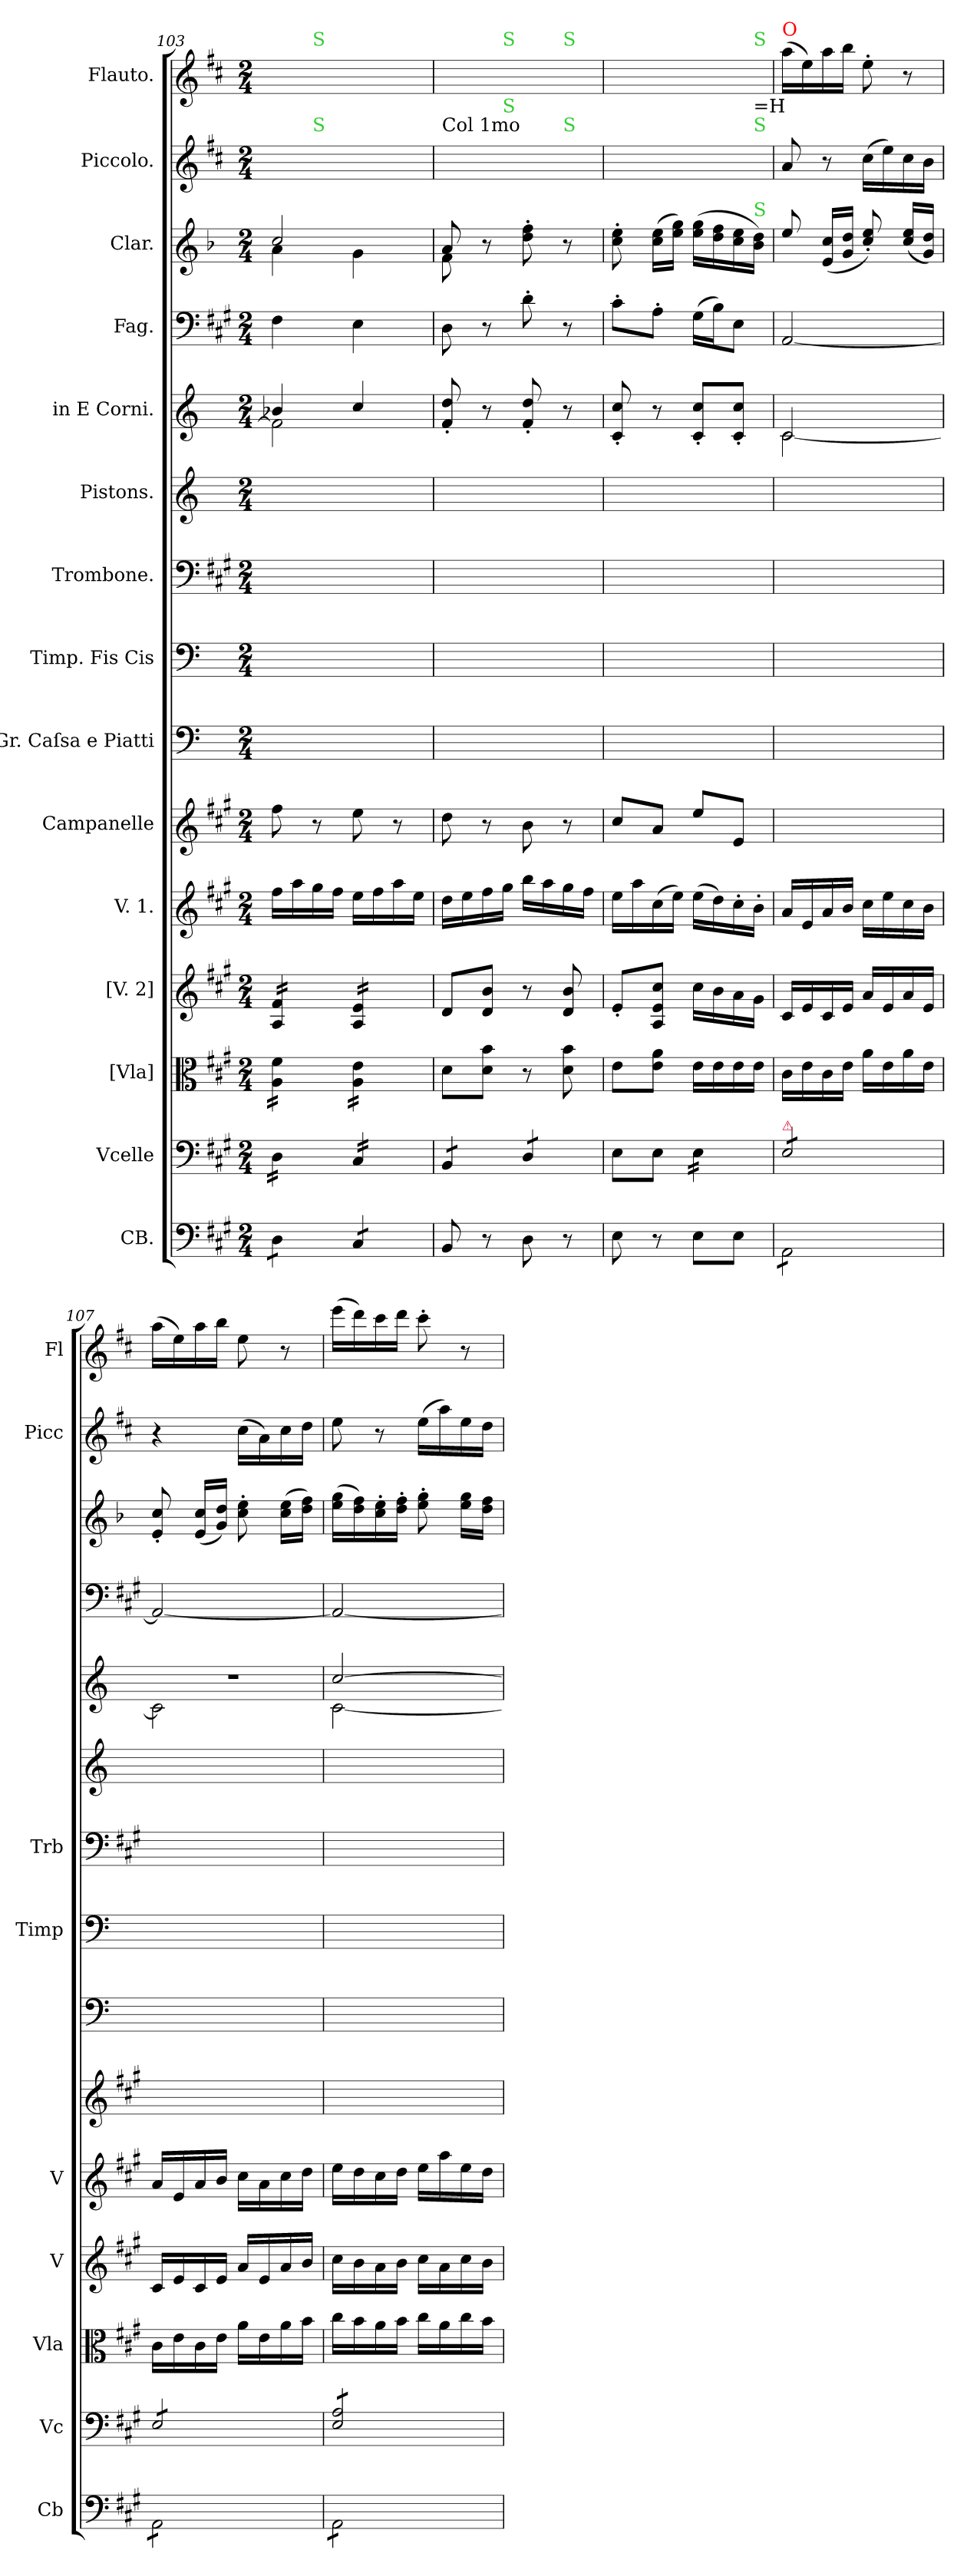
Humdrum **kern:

**kern	**kern	**kern	**kern	**kern	**kern	**kern	**kern	**kern	**kern	**kern	**kern	**kern	**kern	**kern
*part15	*part14	*part13	*part12	*part11	*part10	*part9	*part8	*part7	*part6	*part5	*part4	*part3	*part2	*part1
*staff15	*staff14	*staff13	*staff12	*staff11	*staff10	*staff9	*staff8	*staff7	*staff6	*staff5	*staff4	*staff3	*staff2	*staff1
*I"CB.	*I"Vcelle	*I"[Vla]	*I"[V. 2]	*I"V. 1.	*I"Campanelle	*I"Gr. Caſsa e Piatti	*I"Timp. Fis Cis	*I"Trombone.	*I"Pistons.	*I"in E Corni.	*I"Fag.	*I"Clar.	*I"Piccolo.	*I"Flauto.
*I'Cb	*I'Vc	*I'Vla	*I'V	*I'V	*	*	*I'Timp	*I'Trb	*	*	*	*	*I'Picc	*I'Fl
*clefF4	*clefF4	*clefC3	*clefG2	*clefG2	*clefG2	*clefF4	*clefF4	*clefF4	*clefG2	*clefG2	*clefF4	*clefG2	*clefG2	*clefG2
*	*	*	*	*	*	*	*	*	*ITrd-1c-2	*ITrd5c8	*	*ITrd2c3	*	*
*k[f#c#g#]	*k[f#c#g#]	*k[f#c#g#]	*k[f#c#g#]	*k[f#c#g#]	*k[f#c#g#]	*k[]	*k[]	*k[f#c#g#]	*k[f#c#]	*k[f#c#g#d#]	*k[f#c#g#]	*k[f#c#]	*k[f#c#]	*k[f#c#]
*M2/4	*M2/4	*M2/4	*M2/4	*M2/4	*M2/4	*M2/4	*M2/4	*M2/4	*M2/4	*M2/4	*M2/4	*M2/4	*M2/4	*M2/4
=103	=103	=103	=103	=103	=103	=103	=103	=103	=103	=103	=103	=103	=103	=103
*	*	*	*	*	*	*	*	*	*	*^	*	*^	*	*
*tremolo	*	*	*	*	*	*	*	*	*	*	*	*	*	*	*	*
*	*tremolo	*	*	*	*	*	*	*	*	*	*	*	*	*	*	*
*	*	*tremolo	*	*	*	*	*	*	*	*	*	*	*	*	*	*
*	*	*	*tremolo	*	*	*	*	*	*	*	*	*	*	*	*	*
8D\L	16D\LL	16A\ 16f#\LL	16A/ 16f#/LL	16ff#\LL	8ff#\	2ryy	2ryy	2ryy	2ryy	4dn/	2A\]	4F#\	2a/	4f#\	16ff#\LLyy	16ff#\LLyy
.	16D\	16A\ 16f#\	16A/ 16f#/	16aa\	.	.	.	.	.	.	.	.	.	.	16aa\yy	16aa\yy
!	!	!	!	!	!	!	!	!	!	!	!	!	!	!	!	!LO:TX:a:color=limegreen:t=S
!	!	!	!	!	!	!	!	!	!	!	!	!	!	!	!LO:TX:a:color=limegreen:t=S	!
8D\J	16D\	16A\ 16f#\	16A/ 16f#/	16gg#\	8r	.	.	.	.	.	.	.	.	.	16gg\yy	16gg\yy
.	16D\JJ	16A\ 16f#\JJ	16A/ 16f#/JJ	16ff#\JJ	.	.	.	.	.	.	.	.	.	.	16ff#\JJyy	16ff#\JJyy
8C#/L	16C#/LL	16A\ 16e\LL	16A/ 16e/LL	16ee\LL	8ee\	.	.	.	.	4e/	.	4E\	.	4e\	8ee'\Lyy	16ee\LLyy
.	16C#/	16A\ 16e\	16A/ 16e/	16ff#\	.	.	.	.	.	.	.	.	.	.	.	16ff#\yy
8C#/J	16C#/	16A\ 16e\	16A/ 16e/	16aa\	8r	.	.	.	.	.	.	.	.	.	8aa'\Jyy	16aa\yy
*Xtremolo	*	*	*	*	*	*	*	*	*	*	*	*	*	*	*	*
.	16C#/JJ	16A\ 16e\JJ	16A/ 16e/JJ	16ee\JJ	.	.	.	.	.	.	.	.	.	.	.	16ee\JJyy
*	*	*	*Xtremolo	*	*	*	*	*	*	*	*	*	*	*	*	*
*	*	*Xtremolo	*	*	*	*	*	*	*	*	*	*	*	*	*	*
*	*	*	*	*	*	*	*	*	*	*v	*v	*	*	*	*	*
=104	=104	=104	=104	=104	=104	=104	=104	=104	=104	=104	=104	=104	=104	=104	=104
!	!	!	!	!	!	!	!	!	!	!	!	!	!	!LO:TX:a:t=Col 1mo	!
8BB/	8BB/L	8d\L	8d/L	16dd\LL	8dd\	2ryy	2ryy	2ryy	2ryy	8A'/ 8f#'/	8D\	8f#/	8d\	16dd\LLyy	16dd\LLyy
.	.	.	.	16ee\	.	.	.	.	.	.	.	.	.	16ee\yy	16ee\yy
8r	8BB/J	8d\ 8b\J	8d/ 8b/J	16ff#\	8r	.	.	.	.	8r	8r	8r	8ryy	16ff#\yy	16ff#\yy
!	!	!	!	!	!	!	!	!	!	!	!	!	!	!	!LO:TX:a:color=limegreen:t=S
!	!	!	!	!	!	!	!	!	!	!	!	!	!	!LO:TX:a:color=limegreen:t=S	!
.	.	.	.	16gg#\JJ	.	.	.	.	.	.	.	.	.	16gg\JJyy	16gg\JJyy
8D\	8D/L	8r	8r	16bb\LL	8b\	.	.	.	.	8A'/ 8f#'/	8d'\	8b'\ 8dd'\	4ryy	16bb\LLyy	16bb\LLyy
.	.	.	.	16aa\	.	.	.	.	.	.	.	.	.	16aa\yy	16aa\yy
!	!	!	!	!	!	!	!	!	!	!	!	!	!	!	!LO:TX:a:color=limegreen:t=S
!	!	!	!	!	!	!	!	!	!	!	!	!	!	!LO:TX:a:color=limegreen:t=S	!
8r	8D/J	8d\ 8b\	8d/ 8b/	16gg#\	8r	.	.	.	.	8r	8r	8r	.	16gg\yy	16gg\yy
*	*Xtremolo	*	*	*	*	*	*	*	*	*	*	*	*	*	*
.	.	.	.	16ff#\JJ	.	.	.	.	.	.	.	.	.	16ff#\JJyy	16ff#\JJyy
*	*	*	*	*	*	*	*	*	*	*	*	*v	*v	*	*
=105	=105	=105	=105	=105	=105	=105	=105	=105	=105	=105	=105	=105	=105	=105
8E\	8E\L	8e\L	8e'/L	16ee\LL	8cc#/L	2ryy	2ryy	2ryy	2ryy	8E'/ 8e'/	8c#'\L	8a'\ 8cc#'\	8ee\yy	8ee\yy
.	.	.	.	16aa\	.	.	.	.	.	.	.	.	.	.
8r	8E\J	8e\ 8a\J	8A/ 8e/ 8cc#/J	(16cc#\	8a/J	.	.	.	.	8r	8A'\J	(16a\ 16cc#\LL	(16aa\LLyy	(16aa\LLyy
.	.	.	.	16ee\JJ)	.	.	.	.	.	.	.	16cc#\ 16ee\JJ)	16ccc#\JJyy)	16ccc#\JJyy)
*	*tremolo	*	*	*	*	*	*	*	*	*	*	*	*	*
8E\L	16E\LL	16e\LL	16cc#\LL	(16ee\LL	8ee/L	.	.	.	.	8E'/ 8e'/L	(16G#\LL	(16cc#\ 16ee\LL	(16ccc#\LLyy	(16ccc#\LLyy
.	16E\	16e\	16b\	16dd\)	.	.	.	.	.	.	16B\J)	16b\ 16dd\	16bb\yy	16bb\yy
8E\J	16E\	16e\	16a\	16cc#'\	8e/J	.	.	.	.	8E'/ 8e'/J	8E\J	16a\ 16cc#\	16aa\yy	16aa\yy
!	!	!	!	!	!	!	!	!	!	!	!	!	!	!LO:TX:a:color=limegreen:t=S
!	!	!	!	!	!	!	!	!	!	!	!	!	!LO:TX:a:color=limegreen:t=S	!
!	!	!	!	!	!	!	!	!	!	!	!	!	!LO:TX:a:t==H	!
!	!	!	!	!	!	!	!	!	!	!	!	!LO:TX:a:color=limegreen:t=S	!	!
.	16E\JJ	16e\JJ	16g#\JJ	16b'\JJ	.	.	.	.	.	.	.	16g\ 16b\JJ)	16gg\JJyy)	16gg\JJyy)
=106	=106	=106	=106	=106	=106	=106	=106	=106	=106	=106	=106	=106	=106	=106
*	*	*	*	*	*	*	*	*	*	*^	*	*	*	*
!	!	!	!	!	!	!	!	!	!	!	!	!	!	!	!LO:TX:a:color=red:t=O
!	!LO:TX:a:color=crimson:t=⚠	!	!	!	!	!	!	!	!	!	!	!	!	!	!
!LO:TX:a:color=crimson:t=⚠	!	!	!	!	!	!	!	!	!	!	!	!	!	!	!
*tremolo	*	*	*	*	*	*	*	*	*	*	*	*	*	*	*
8AA\L	8E/L	16c#\LL	16c#/LL	16a/LL	2ryy	2ryy	2ryy	2ryy	2ryy	2E/	[2E\	[2AA/	8cc#/	8a/	(16aa\LL
.	.	16e\	16e/	16e/	.	.	.	.	.	.	.	.	.	.	16ee\)
8AA\	8E/	16c#\	16c#/	16a/	.	.	.	.	.	.	.	.	(16c#/ 16a/LL	8r	16aa\
.	.	16e\JJ	16e/JJ	16b/JJ	.	.	.	.	.	.	.	.	16e/ 16b/JJ	.	16bb\JJ
8AA\	8E/	16a\LL	16a/LL	16cc#\LL	.	.	.	.	.	.	.	.	8a'/ 8cc#'/)	(16cc#\LL	8ee'\
.	.	16e\	16e/	16ee\	.	.	.	.	.	.	.	.	.	16ee\)	.
8AA\J	8E/J	16a\	16a/	16cc#\	.	.	.	.	.	.	.	.	(16a/ 16cc#/LL	16cc#\	8r
.	.	16e\JJ	16e/JJ	16b\JJ	.	.	.	.	.	.	.	.	16e/ 16b/JJ)	16b\JJ	.
=107	=107	=107	=107	=107	=107	=107	=107	=107	=107	=107	=107	=107	=107	=107	=107
8AA\L	8E/L	16c#\LL	16c#/LL	16a/LL	2ryy	2ryy	2ryy	2ryy	2ryy	2r	2E\]	2AA/_	8c#'/ 8a'/	4r	(16aa\LL
.	.	16e\	16e/	16e/	.	.	.	.	.	.	.	.	.	.	16ee\)
8AA\	8E/	16c#\	16c#/	16a/	.	.	.	.	.	.	.	.	(16c#/ 16a/LL	.	16aa\
.	.	16e\JJ	16e/JJ	16b/JJ	.	.	.	.	.	.	.	.	16e/ 16b/JJ)	.	16bb\JJ
8AA\	8E/	16a\LL	16a/LL	16cc#\LL	.	.	.	.	.	.	.	.	8a'\ 8cc#'\	(16cc#\LL	8ee\
.	.	16e\	16e/	16a\	.	.	.	.	.	.	.	.	.	16a\)	.
8AA\J	8E/J	16a\	16a/	16cc#\	.	.	.	.	.	.	.	.	(16a\ 16cc#\LL	16cc#\	8r
.	.	16b\JJ	16b/JJ	16dd\JJ	.	.	.	.	.	.	.	.	16b\ 16dd\JJ)	16dd\JJ	.
=108	=108	=108	=108	=108	=108	=108	=108	=108	=108	=108	=108	=108	=108	=108	=108
8AA\L	8E/ 8A/L	16cc#\LL	16cc#\LL	16ee\LL	2ryy	2ryy	2ryy	2ryy	2ryy	[2e/	[2E\	2AA/_	(16cc#\ 16ee\LL	8ee\	(16eee\LL
.	.	16b\	16b\	16dd\	.	.	.	.	.	.	.	.	16b\ 16dd\)	.	16ddd\)
8AA\	8E/ 8A/	16a\	16a\	16cc#\	.	.	.	.	.	.	.	.	16a'\ 16cc#'\	8r	16ccc#\
.	.	16b\JJ	16b\JJ	16dd\JJ	.	.	.	.	.	.	.	.	16b'\ 16dd'\JJ	.	16ddd\JJ
8AA\	8E/ 8A/	16cc#\LL	16cc#\LL	16ee\LL	.	.	.	.	.	.	.	.	8cc#'\ 8ee'\	(16ee\LL	8ccc#'\
.	.	16a\	16a\	16aa\	.	.	.	.	.	.	.	.	.	16aa\)	.
8AA\J	8E/ 8A/J	16cc#\	16cc#\	16ee\	.	.	.	.	.	.	.	.	16cc#\ 16ee\LL	16ee\	8r
*	*Xtremolo	*	*	*	*	*	*	*	*	*	*	*	*	*	*
*Xtremolo	*	*	*	*	*	*	*	*	*	*	*	*	*	*	*
.	.	16b\JJ	16b\JJ	16dd\JJ	.	.	.	.	.	.	.	.	16b\ 16dd\JJ	16dd\JJ	.
*	*	*	*	*	*	*	*	*	*	*v	*v	*	*	*	*
=	=	=	=	=	=	=	=	=	=	=	=	=	=	=
*-	*-	*-	*-	*-	*-	*-	*-	*-	*-	*-	*-	*-	*-	*-
